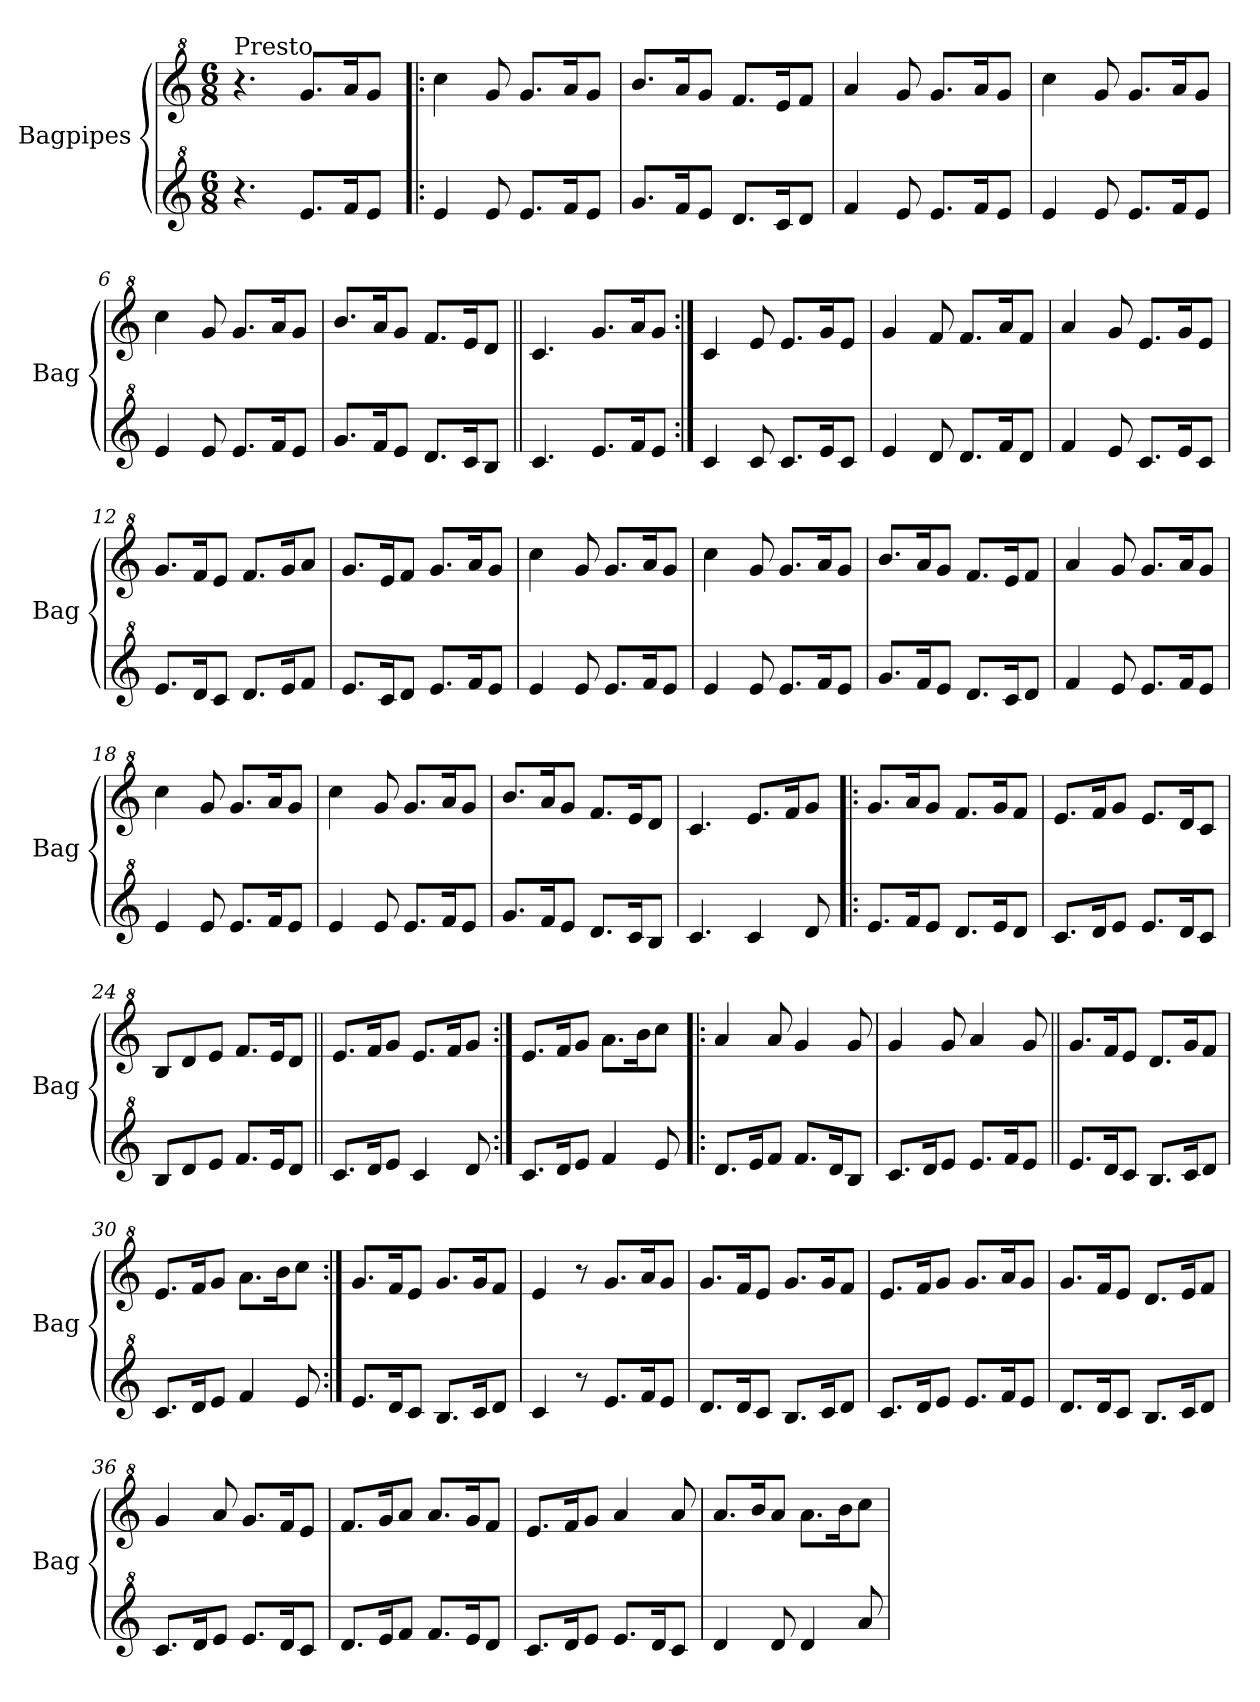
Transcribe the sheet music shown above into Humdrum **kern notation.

**kern	**kern
*part2	*part1
*staff2	*staff1
*I"Bagpipes	*I"Bagpipes
*I'Bag	*I'Bag
*clefG^2	*clefG^2
*k[]	*k[]
*C:	*C:
*M6/8	*M6/8
=1	=1
!	!LO:TX:a:t=Presto
4.r	4.r
8.ee/L	8.gg/L
16ff/K	16aa/K
8ee/J	8gg/J
=2!|:	=2!|:
4ee/	4ccc\
8ee/	8gg/
8.ee/L	8.gg/L
16ff/K	16aa/K
8ee/J	8gg/J
=3	=3
8.gg/L	8.bb/L
16ff/K	16aa/K
8ee/J	8gg/J
8.dd/L	8.ff/L
16cc/K	16ee/K
8dd/J	8ff/J
=4	=4
4ff/	4aa/
8ee/	8gg/
8.ee/L	8.gg/L
16ff/K	16aa/K
8ee/J	8gg/J
=5	=5
4ee/	4ccc\
8ee/	8gg/
8.ee/L	8.gg/L
16ff/K	16aa/K
8ee/J	8gg/J
=6	=6
4ee/	4ccc\
8ee/	8gg/
8.ee/L	8.gg/L
16ff/K	16aa/K
8ee/J	8gg/J
=7	=7
8.gg/L	8.bb/L
16ff/K	16aa/K
8ee/J	8gg/J
8.dd/L	8.ff/L
16cc/K	16ee/K
8b/J	8dd/J
!!LO:LB:g=z
=8||	=8||
4.cc/	4.cc/
8.ee/L	8.gg/L
16ff/K	16aa/K
8ee/J	8gg/J
=9:|!	=9:|!
4cc/	4cc/
8cc/	8ee/
8.cc/L	8.ee/L
16ee/K	16gg/K
8cc/J	8ee/J
=10	=10
4ee/	4gg/
8dd/	8ff/
8.dd/L	8.ff/L
16ff/K	16aa/K
8dd/J	8ff/J
=11	=11
4ff/	4aa/
8ee/	8gg/
8.cc/L	8.ee/L
16ee/K	16gg/K
8cc/J	8ee/J
=12	=12
8.ee/L	8.gg/L
16dd/K	16ff/K
8cc/J	8ee/J
8.dd/L	8.ff/L
16ee/K	16gg/K
8ff/J	8aa/J
=13	=13
8.ee/L	8.gg/L
16cc/K	16ee/K
8dd/J	8ff/J
8.ee/L	8.gg/L
16ff/K	16aa/K
8ee/J	8gg/J
=14	=14
4ee/	4ccc\
8ee/	8gg/
8.ee/L	8.gg/L
16ff/K	16aa/K
8ee/J	8gg/J
!!LO:LB:g=z
=15	=15
4ee/	4ccc\
8ee/	8gg/
8.ee/L	8.gg/L
16ff/K	16aa/K
8ee/J	8gg/J
=16	=16
8.gg/L	8.bb/L
16ff/K	16aa/K
8ee/J	8gg/J
8.dd/L	8.ff/L
16cc/K	16ee/K
8dd/J	8ff/J
=17	=17
4ff/	4aa/
8ee/	8gg/
8.ee/L	8.gg/L
16ff/K	16aa/K
8ee/J	8gg/J
=18	=18
4ee/	4ccc\
8ee/	8gg/
8.ee/L	8.gg/L
16ff/K	16aa/K
8ee/J	8gg/J
=19	=19
4ee/	4ccc\
8ee/	8gg/
8.ee/L	8.gg/L
16ff/K	16aa/K
8ee/J	8gg/J
=20	=20
8.gg/L	8.bb/L
16ff/K	16aa/K
8ee/J	8gg/J
8.dd/L	8.ff/L
16cc/K	16ee/K
8b/J	8dd/J
=21	=21
4.cc/	4.cc/
4cc/	8.ee/L
.	16ff/K
8dd/	8gg/J
!!LO:LB:g=z
=22!|:	=22!|:
8.ee/L	8.gg/L
16ff/K	16aa/K
8ee/J	8gg/J
8.dd/L	8.ff/L
16ee/K	16gg/K
8dd/J	8ff/J
=23	=23
8.cc/L	8.ee/L
16dd/K	16ff/K
8ee/J	8gg/J
8.ee/L	8.ee/L
16dd/K	16dd/K
8cc/J	8cc/J
=24	=24
8b/L	8b/L
8dd/	8dd/
8ee/J	8ee/J
8.ff/L	8.ff/L
16ee/K	16ee/K
8dd/J	8dd/J
=25||	=25||
8.cc/L	8.ee/L
16dd/K	16ff/K
8ee/J	8gg/J
4cc/	8.ee/L
.	16ff/K
8dd/	8gg/J
=26:|!	=26:|!
8.cc/L	8.ee/L
16dd/K	16ff/K
8ee/J	8gg/J
4ff/	8.aa\L
.	16bb\K
8ee/	8ccc\J
=27!|:	=27!|:
8.dd/L	4aa/
16ee/K	.
8ff/J	8aa/
8.ff/L	4gg/
16dd/K	.
8b/J	8gg/
!!LO:LB:g=z
=28	=28
8.cc/L	4gg/
16dd/K	.
8ee/J	8gg/
8.ee/L	4aa/
16ff/K	.
8ee/J	8gg/
=29||	=29||
8.ee/L	8.gg/L
16dd/K	16ff/K
8cc/J	8ee/J
8.b/L	8.dd/L
16cc/K	16gg/K
8dd/J	8ff/J
=30	=30
8.cc/L	8.ee/L
16dd/K	16ff/K
8ee/J	8gg/J
4ff/	8.aa\L
.	16bb\K
8ee/	8ccc\J
=31:|!	=31:|!
8.ee/L	8.gg/L
16dd/K	16ff/K
8cc/J	8ee/J
8.b/L	8.gg/L
16cc/K	16gg/K
8dd/J	8ff/J
=32	=32
4cc/	4ee/
8r	8r
8.ee/L	8.gg/L
16ff/K	16aa/K
8ee/J	8gg/J
=33	=33
8.dd/L	8.gg/L
16dd/K	16ff/K
8cc/J	8ee/J
8.b/L	8.gg/L
16cc/K	16gg/K
8dd/J	8ff/J
!!LO:LB:g=z
=34	=34
8.cc/L	8.ee/L
16dd/K	16ff/K
8ee/J	8gg/J
8.ee/L	8.gg/L
16ff/K	16aa/K
8ee/J	8gg/J
=35	=35
8.dd/L	8.gg/L
16dd/K	16ff/K
8cc/J	8ee/J
8.b/L	8.dd/L
16cc/K	16ee/K
8dd/J	8ff/J
=36	=36
8.cc/L	4gg/
16dd/K	.
8ee/J	8aa/
8.ee/L	8.gg/L
16dd/K	16ff/K
8cc/J	8ee/J
=37	=37
8.dd/L	8.ff/L
16ee/K	16gg/K
8ff/J	8aa/J
8.ff/L	8.aa/L
16ee/K	16gg/K
8dd/J	8ff/J
=38	=38
8.cc/L	8.ee/L
16dd/K	16ff/K
8ee/J	8gg/J
8.ee/L	4aa/
16dd/K	.
8cc/J	8aa/
=39	=39
4dd/	8.aa/L
.	16bb/K
8dd/	8aa/J
4dd/	8.aa\L
.	16bb\K
8aa/	8ccc\J
=	=
*-	*-
